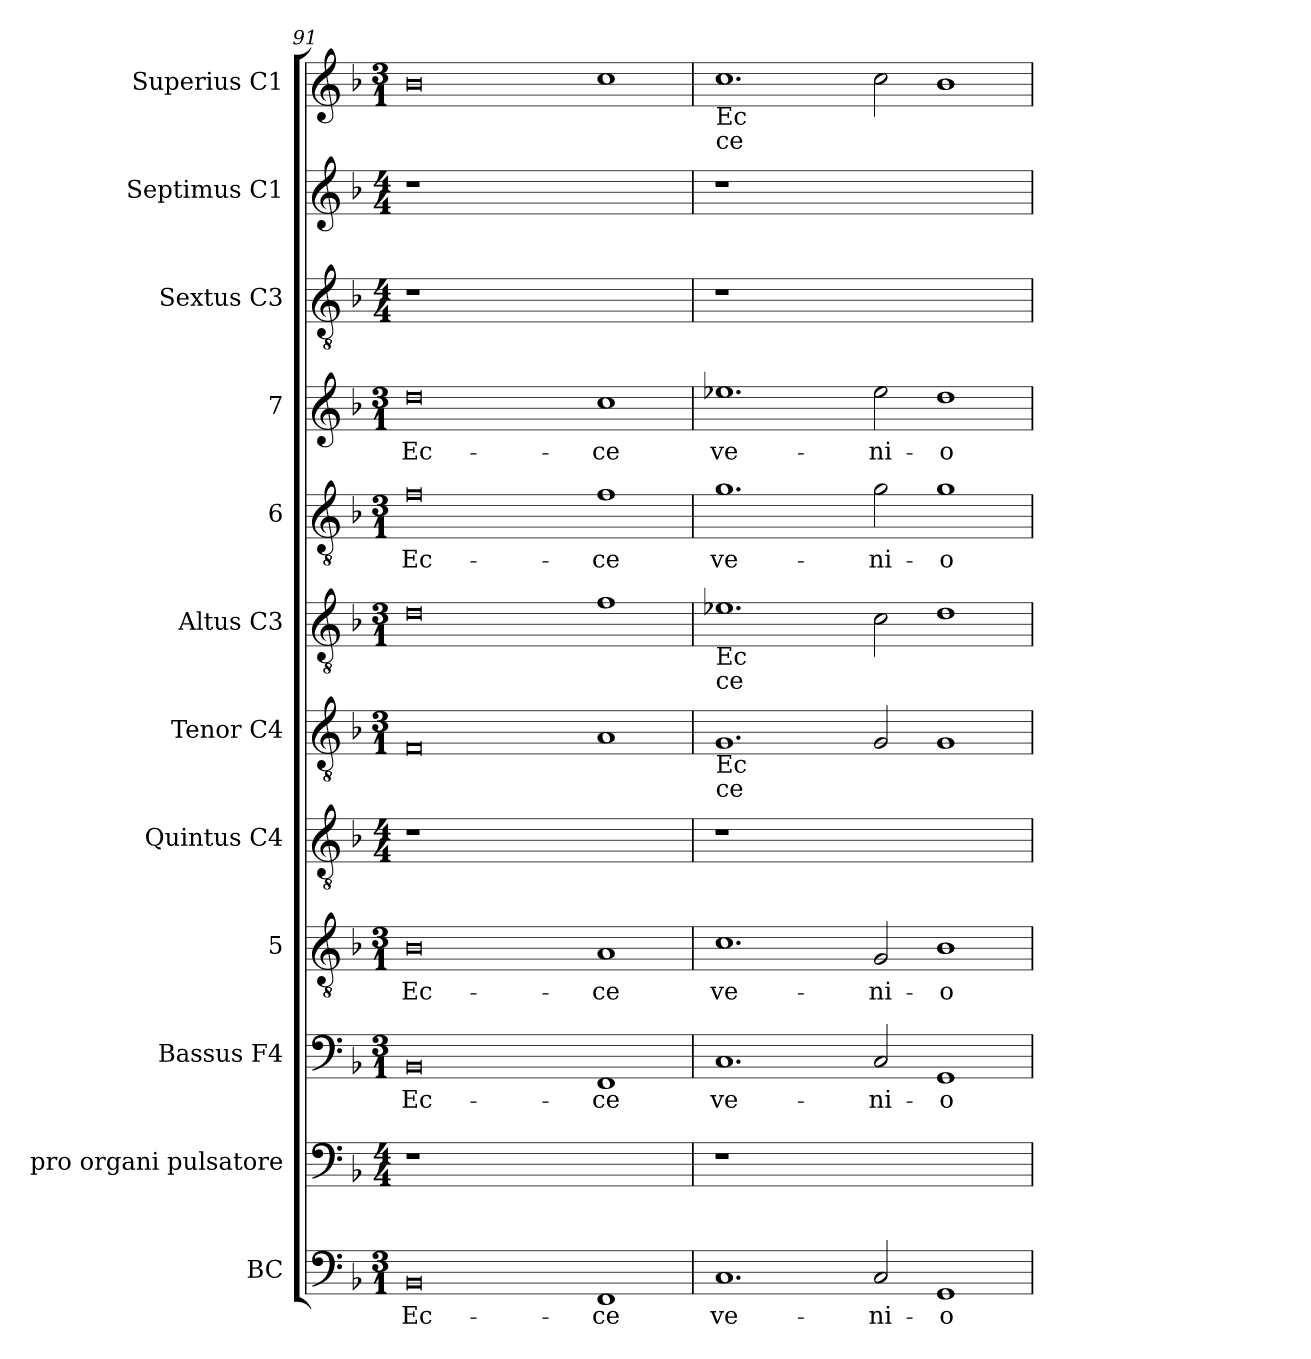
**kern	**text	**kern	**kern	**text	**kern	**text	**kern	**kern	**kern	**kern	**text	**kern	**text	**kern	**kern	**kern
*part12	*part12	*part11	*part10	*part10	*part9	*part9	*part8	*part7	*part6	*part5	*part5	*part4	*part4	*part3	*part2	*part1
*staff12	*staff12	*staff11	*staff10	*staff10	*staff9	*staff9	*staff8	*staff7	*staff6	*staff5	*staff5	*staff4	*staff4	*staff3	*staff2	*staff1
*I"BC	*	*I"pro organi  pulsatore	*I"Bassus  F4	*	*I"5	*	*I"Quintus  C4	*I"Tenor  C4	*I"Altus  C3	*I"6	*	*I"7	*	*I"Sextus  C3	*I"Septimus  C1	*I"Superius  C1
*I'BC	*	*	*I'B	*	*	*	*	*I'T	*I'A	*	*	*	*	*	*	*I'S
!!LO:PB:g=z
*clefF4	*	*clefF4	*clefF4	*	*clefGv2	*	*clefGv2	*clefGv2	*clefGv2	*clefGv2	*	*clefG2	*	*clefGv2	*clefG2	*clefG2
*k[b-]	*	*k[b-]	*k[b-]	*	*k[b-]	*	*k[b-]	*k[b-]	*k[b-]	*k[b-]	*	*k[b-]	*	*k[b-]	*k[b-]	*k[b-]
*F:	*	*F:	*F:	*	*F:	*	*F:	*F:	*F:	*F:	*	*F:	*	*F:	*F:	*F:
*M3/1	*	*M4/4	*M3/1	*	*M3/1	*	*M4/4	*M3/1	*M3/1	*M3/1	*	*M3/1	*	*M4/4	*M4/4	*M3/1
=91	=91	=91	=91	=91	=91	=91	=91	=91	=91	=91	=91	=91	=91	=91	=91	=91
!	!LO:LY:a:cj	!	!	!LO:LY:b:cj	!	!LO:LY:b:cj	!	!	!	!	!LO:LY:b:cj	!	!LO:LY:b:cj	!	!	!
0BB-	Ec-	1r	0BB-	Ec-	0B-	Ec-	1r	0F	0d	0f	Ec-	0dd	Ec-	1r	1r	0b-
.	.	0ryy	.	.	.	.	0ryy	.	.	.	.	.	.	0ryy	0ryy	.
!	!LO:LY:a:cj	!	!	!LO:LY:b:cj	!	!LO:LY:b:cj	!	!	!	!	!LO:LY:b:cj	!	!LO:LY:b:cj	!	!	!
1FF	-ce	.	1FF	-ce	1A	-ce	.	1A	1f	1f	-ce	1cc	-ce	.	.	1cc
=92	=92	=92	=92	=92	=92	=92	=92	=92	=92	=92	=92	=92	=92	=92	=92	=92
!	!	!	!	!	!	!	!	!	!	!	!	!	!	!	!	!LO:TX:b:t=Ec
!	!	!	!	!	!	!	!	!	!	!	!	!	!	!	!	!LO:TX:b:t=ce
!	!	!	!	!	!	!	!	!	!LO:TX:b:t=Ec	!	!	!	!	!	!	!
!	!	!	!	!	!	!	!	!	!LO:TX:b:t=ce	!	!	!	!	!	!	!
!	!	!	!	!	!	!	!	!LO:TX:b:t=Ec	!	!	!	!	!	!	!	!
!	!	!	!	!	!	!	!	!LO:TX:b:t=ce	!	!	!	!	!	!	!	!
!	!LO:LY:a:cj	!	!	!LO:LY:b:cj	!	!LO:LY:b:cj	!	!	!	!	!LO:LY:b:cj	!	!LO:LY:b:cj	!	!	!
1.C	ve-	1r	1.C	ve-	1.c	ve-	1r	1.G	1.e-X	1.g	ve-	1.ee-X	ve-	1r	1r	1.cc
.	.	0ryy	.	.	.	.	0ryy	.	.	.	.	.	.	0ryy	0ryy	.
!	!LO:LY:a:cj	!	!	!LO:LY:b:cj	!	!LO:LY:b:cj	!	!	!	!	!LO:LY:b:cj	!	!LO:LY:b:cj	!	!	!
2C/	-ni-	.	2C/	-ni-	2G/	-ni-	.	2G/	2c\	2g\	-ni-	2ee-\	-ni-	.	.	2cc\
!	!LO:LY:a:cj	!	!	!LO:LY:b:cj	!	!LO:LY:b:cj	!	!	!	!	!LO:LY:b:cj	!	!LO:LY:b:cj	!	!	!
1GG	-o	.	1GG	-o	1B-	-o	.	1G	1d	1g	-o	1dd	-o	.	.	1b-
=	=	=	=	=	=	=	=	=	=	=	=	=	=	=	=	=
*-	*-	*-	*-	*-	*-	*-	*-	*-	*-	*-	*-	*-	*-	*-	*-	*-
